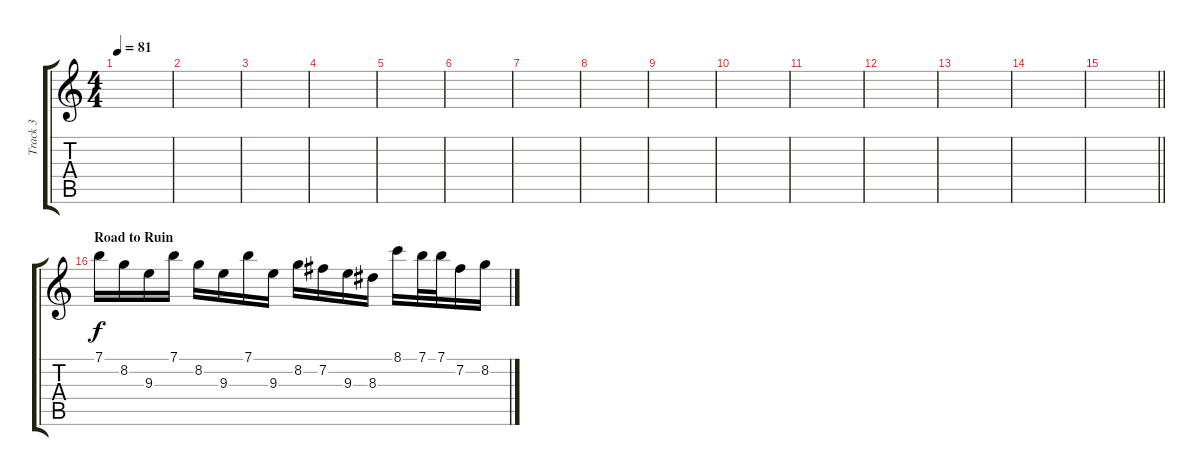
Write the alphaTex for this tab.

\track ("Track 3" "Track 3") {instrument distortionguitar}
\staff {score tabs}
\tuning (E4 B3 G3 D3 A2 E2) {hide}
\ts (4 4)
\tempo 81
\clef g2
\ks c
|
|
|
|
|
|
|
|
|
|
|
|
|
|
\barLineRight lightlight
|
\section ("" "Road to Ruin")
7.1.16{volume 15 instrument distortionguitar} 8.2.16 9.3.16 7.1.16 8.2.16 9.3.16 7.1.16 9.3.16 8.2.16 7.2.16 9.3.16 8.3.16 8.1.16 7.1.32 7.1.32 7.2.16 8.2.16
